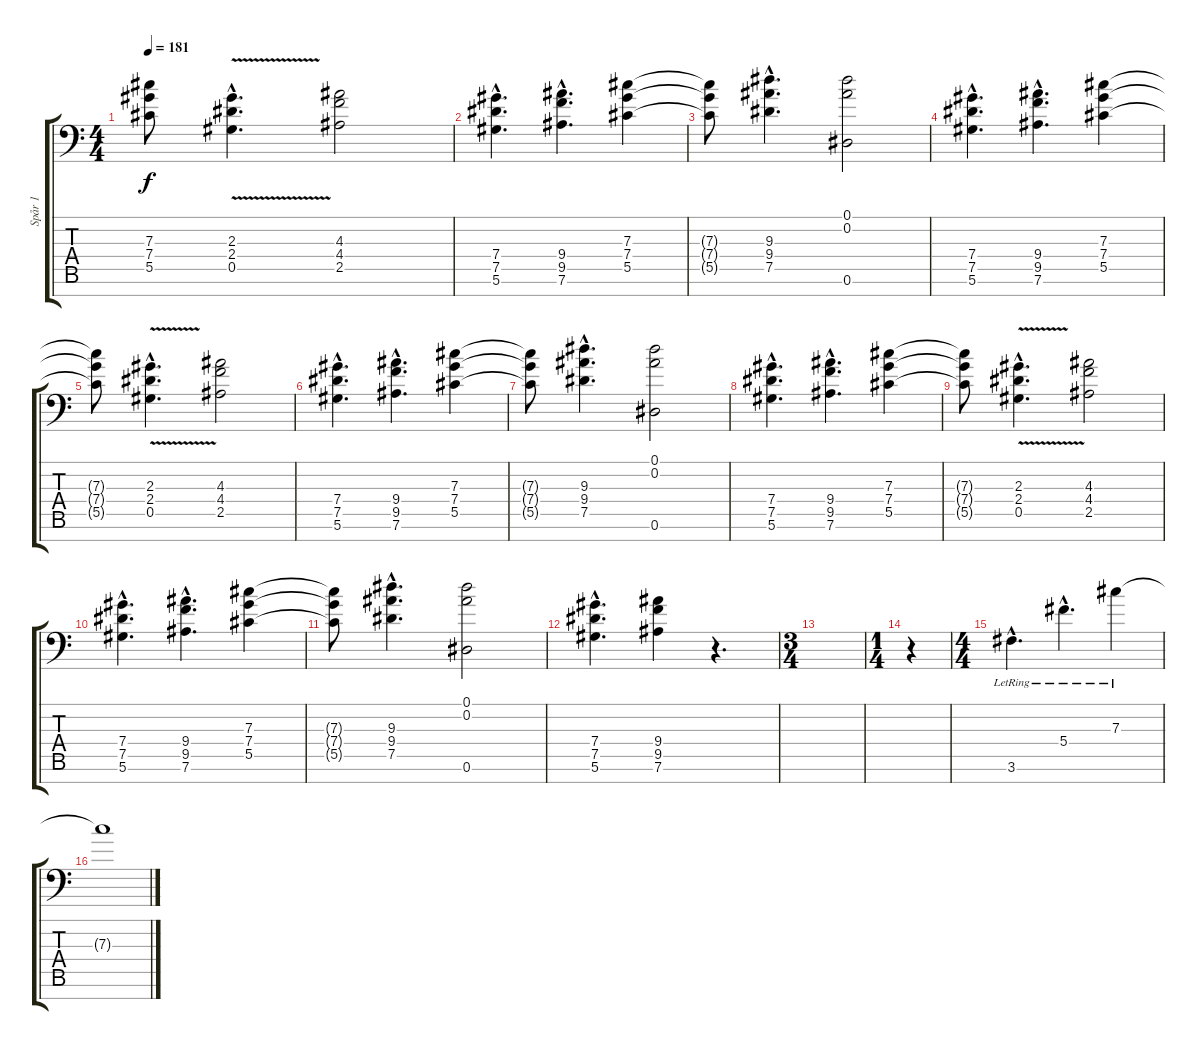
\track ("Spår 1" "Spår 1") {instrument overdrivenguitar}
\staff {score tabs}
\tuning (Eb4 Bb3 Gb3 Db3 Ab2 Eb2 Bb1) {hide}
\ts (4 4)
\tempo 181
\clef f4
\ks c
(7.3{t} 7.4{t} 5.5{t}).8{dy f} (2.3{v hac} 2.4{v hac} 0.5{v hac}).4{d} (4.3 4.4 2.5).2 |
(7.4{hac} 7.5{hac} 5.6{hac}).4{d} (9.4{hac} 9.5{hac} 7.6{hac}).4{d} (7.3 7.4 5.5).4 |
(7.3{t} 7.4{t} 5.5{t}).8 (9.3{hac} 9.4{hac} 7.5{hac}).4{d} (0.1 0.2 0.6).2 |
(7.4{hac} 7.5{hac} 5.6{hac}).4{d} (9.4{hac} 9.5{hac} 7.6{hac}).4{d} (7.3 7.4 5.5).4 |
(7.3{t} 7.4{t} 5.5{t}).8 (2.3{v hac} 2.4{v hac} 0.5{v hac}).4{d} (4.3 4.4 2.5).2 |
(7.4{hac} 7.5{hac} 5.6{hac}).4{d} (9.4{hac} 9.5{hac} 7.6{hac}).4{d} (7.3 7.4 5.5).4 |
(7.3{t} 7.4{t} 5.5{t}).8 (9.3{hac} 9.4{hac} 7.5{hac}).4{d} (0.1 0.2 0.6).2 |
(7.4{hac} 7.5{hac} 5.6{hac}).4{d} (9.4{hac} 9.5{hac} 7.6{hac}).4{d} (7.3 7.4 5.5).4 |
(7.3{t} 7.4{t} 5.5{t}).8 (2.3{v hac} 2.4{v hac} 0.5{v hac}).4{d} (4.3 4.4 2.5).2 |
(7.4{hac} 7.5{hac} 5.6{hac}).4{d} (9.4{hac} 9.5{hac} 7.6{hac}).4{d} (7.3 7.4 5.5).4 |
(7.3{t} 7.4{t} 5.5{t}).8 (9.3{hac} 9.4{hac} 7.5{hac}).4{d} (0.1 0.2 0.6).2 |
(7.4{hac} 7.5{hac} 5.6{hac}).4{d} (9.4 9.5 7.6).4 r.4{d} |
\ts (3 4)
|
\ts (1 4)
r.4 |
\ts (4 4)
3.6{hac lr}.4{d volume 14 balance 8 instrument electricguitarclean} 5.4{hac lr}.4{d} 7.3{lr}.4 |
7.3{t}.1
